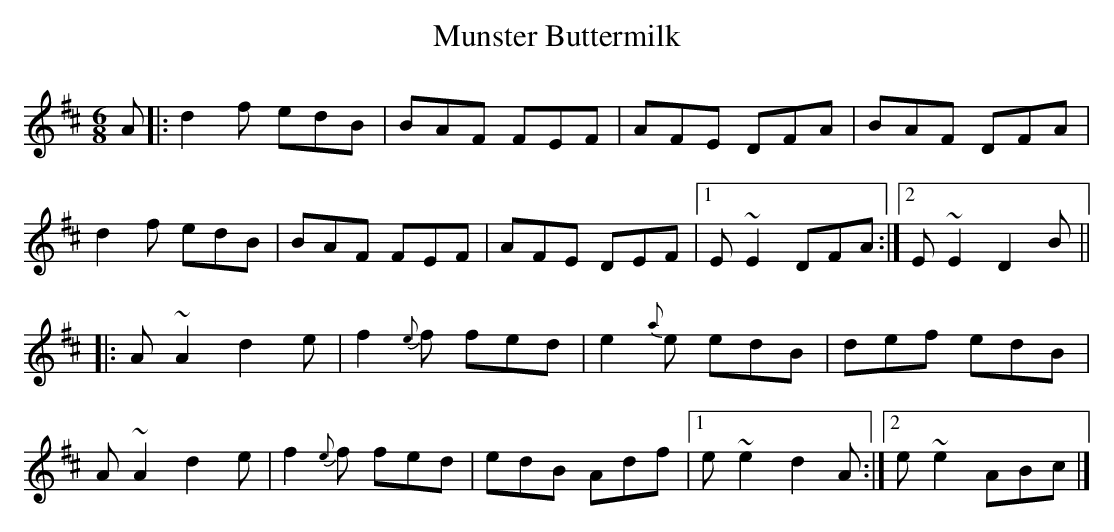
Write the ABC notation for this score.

X:1
T:Munster Buttermilk
M:6/8
L:1/8
K:D
A |: d2f edB | BAF FEF | AFE DFA | BAF DFA |
     d2f edB | BAF FEF | AFE DEF |1 E~E2 DFA :|2 E~E2 D2B ||
 |: A~A2 d2e | f2{e}f fed | e2{a}e edB | def edB |
    A~A2 d2e | f2{e}f fed | edB Adf |1 e~e2 d2A :|2 e~e2 ABc |]
